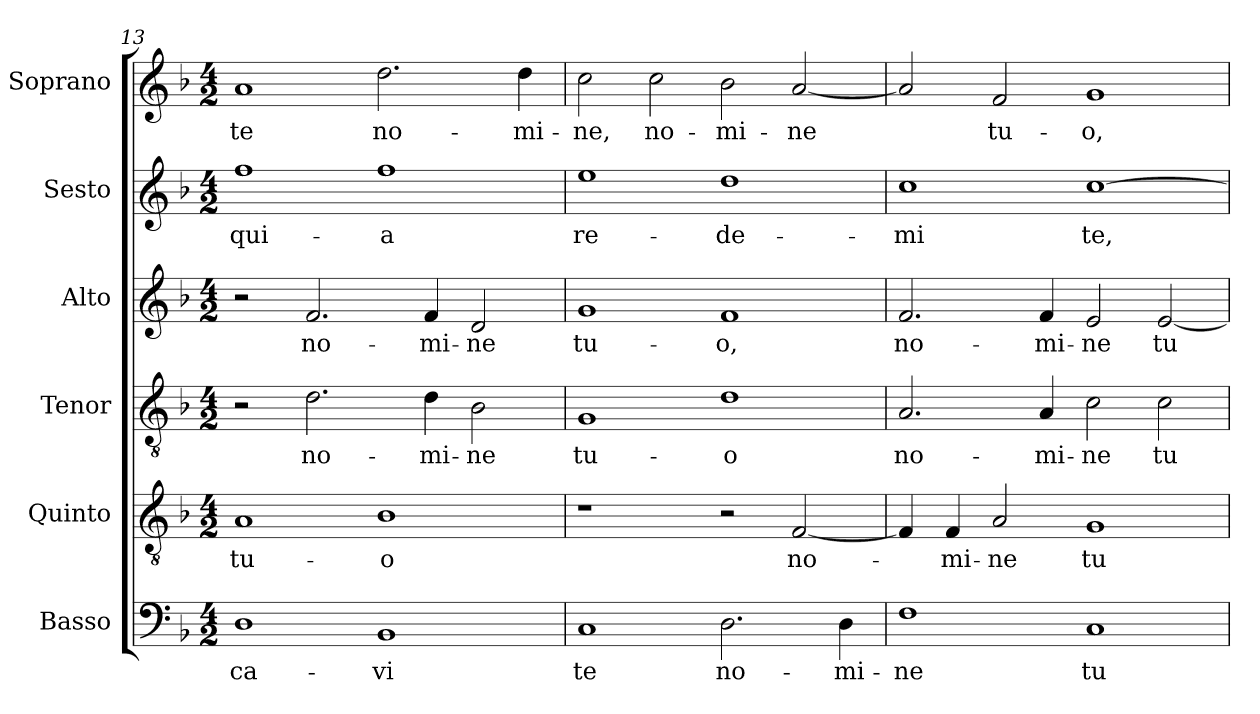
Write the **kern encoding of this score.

**kern	**text	**kern	**text	**kern	**text	**kern	**text	**kern	**text	**kern	**text
*part6	*part6	*part5	*part5	*part4	*part4	*part3	*part3	*part2	*part2	*part1	*part1
*staff6	*staff6	*staff5	*staff5	*staff4	*staff4	*staff3	*staff3	*staff2	*staff2	*staff1	*staff1
*I"Basso	*	*I"Quinto	*	*I"Tenor	*	*I"Alto	*	*I"Sesto	*	*I"Soprano	*
*I'B.	*	*I'Q.	*	*I'T.	*	*I'A.	*	*I'Ss.	*	*I'S.	*
*clefF4	*	*clefGv2	*	*clefGv2	*	*clefG2	*	*clefG2	*	*clefG2	*
*	*	*ITrd7c12	*	*ITrd7c12	*	*	*	*	*	*	*
*k[b-]	*	*k[b-]	*	*k[b-]	*	*k[b-]	*	*k[b-]	*	*k[b-]	*
*F:	*	*F:	*	*F:	*	*F:	*	*F:	*	*F:	*
*M4/2	*	*M4/2	*	*M4/2	*	*M4/2	*	*M4/2	*	*M4/2	*
=13	=13	=13	=13	=13	=13	=13	=13	=13	=13	=13	=13
!	!LO:LY:b:color=#000000	!	!	!	!	!	!	!	!	!	!
!	!	!	!LO:LY:b:color=#000000	!	!	!	!	!	!	!	!
!	!	!	!	!	!	!	!	!	!LO:LY:b:color=#000000	!	!
!	!	!	!	!	!	!	!	!	!	!	!LO:LY:b:color=#000000
1Di	-ca-	1AAi	tu-	2r	.	2r	.	1ffi	qui-	1ai	te
!	!	!	!	!	!LO:LY:b:color=#000000	!	!	!	!	!	!
!	!	!	!	!	!	!	!LO:LY:b:color=#000000	!	!	!	!
.	.	.	.	2.Di\	no-	2.fi/	no-	.	.	.	.
!	!LO:LY:b:color=#000000	!	!	!	!	!	!	!	!	!	!
!	!	!	!LO:LY:b:color=#000000	!	!	!	!	!	!	!	!
!	!	!	!	!	!	!	!	!	!LO:LY:b:color=#000000	!	!
!	!	!	!	!	!	!	!	!	!	!	!LO:LY:b:color=#000000
1BB-i	-vi	1BB-i	-o	.	.	.	.	1ffi	-a	2.ddi\	no-
!	!	!	!	!	!LO:LY:b:color=#000000	!	!	!	!	!	!
!	!	!	!	!	!	!	!LO:LY:b:color=#000000	!	!	!	!
.	.	.	.	4Di\	-mi-	4fi/	-mi-	.	.	.	.
!	!	!	!	!	!LO:LY:b:color=#000000	!	!	!	!	!	!
!	!	!	!	!	!	!	!LO:LY:b:color=#000000	!	!	!	!
.	.	.	.	2BB-i\	-ne	2di/	-ne	.	.	.	.
!	!	!	!	!	!	!	!	!	!	!	!LO:LY:b:color=#000000
.	.	.	.	.	.	.	.	.	.	4ddi\	-mi-
!!LO:PB:g=z
=14	=14	=14	=14	=14	=14	=14	=14	=14	=14	=14	=14
!	!LO:LY:b:color=#000000	!	!	!	!	!	!	!	!	!	!
!	!	!	!	!	!LO:LY:b:color=#000000	!	!	!	!	!	!
!	!	!	!	!	!	!	!LO:LY:b:color=#000000	!	!	!	!
!	!	!	!	!	!	!	!	!	!LO:LY:b:color=#000000	!	!
!	!	!	!	!	!	!	!	!	!	!	!LO:LY:b:color=#000000
1Ci	te	1r	.	1GGi	tu-	1gi	tu-	1eei	re-	2cci\	-ne,
!	!	!	!	!	!	!	!	!	!	!	!LO:LY:b:color=#000000
.	.	.	.	.	.	.	.	.	.	2cci\	no-
!	!LO:LY:b:color=#000000	!	!	!	!	!	!	!	!	!	!
!	!	!	!	!	!LO:LY:b:color=#000000	!	!	!	!	!	!
!	!	!	!	!	!	!	!LO:LY:b:color=#000000	!	!	!	!
!	!	!	!	!	!	!	!	!	!LO:LY:b:color=#000000	!	!
!	!	!	!	!	!	!	!	!	!	!	!LO:LY:b:color=#000000
2.Di\	no-	2r	.	1Di	-o	1fi	-o,	1ddi	-de-	2b-i\	-mi-
!	!	!	!LO:LY:b:color=#000000	!	!	!	!	!	!	!	!
!	!	!	!	!	!	!	!	!	!	!	!LO:LY:b:color=#000000
.	.	[2FFi/	no-	.	.	.	.	.	.	[2ai/	-ne
!	!LO:LY:b:color=#000000	!	!	!	!	!	!	!	!	!	!
4Di\	-mi-	.	.	.	.	.	.	.	.	.	.
=15	=15	=15	=15	=15	=15	=15	=15	=15	=15	=15	=15
!	!LO:LY:b:color=#000000	!	!	!	!	!	!	!	!	!	!
!	!	!	!	!	!LO:LY:b:color=#000000	!	!	!	!	!	!
!	!	!	!	!	!	!	!LO:LY:b:color=#000000	!	!	!	!
!	!	!	!	!	!	!	!	!	!LO:LY:b:color=#000000	!	!
1Fi	-ne	4FFi/]	.	2.AAi/	no-	2.fi/	no-	1cci	-mi	2ai/]	.
!	!	!	!LO:LY:b:color=#000000	!	!	!	!	!	!	!	!
.	.	4FFi/	-mi-	.	.	.	.	.	.	.	.
!	!	!	!LO:LY:b:color=#000000	!	!	!	!	!	!	!	!
!	!	!	!	!	!	!	!	!	!	!	!LO:LY:b:color=#000000
.	.	2AAi/	-ne	.	.	.	.	.	.	2fi/	tu-
!	!	!	!	!	!LO:LY:b:color=#000000	!	!	!	!	!	!
!	!	!	!	!	!	!	!LO:LY:b:color=#000000	!	!	!	!
.	.	.	.	4AAi/	-mi-	4fi/	-mi-	.	.	.	.
!	!LO:LY:b:color=#000000	!	!	!	!	!	!	!	!	!	!
!	!	!	!LO:LY:b:color=#000000	!	!	!	!	!	!	!	!
!	!	!	!	!	!LO:LY:b:color=#000000	!	!	!	!	!	!
!	!	!	!	!	!	!	!LO:LY:b:color=#000000	!	!	!	!
!	!	!	!	!	!	!	!	!	!LO:LY:b:color=#000000	!	!
!	!	!	!	!	!	!	!	!	!	!	!LO:LY:b:color=#000000
1Ci	tu-	1GGi	tu-	2Ci\	-ne	2ei/	-ne	[1cci	te,	1gi	-o,
!	!	!	!	!	!LO:LY:b:color=#000000	!	!	!	!	!	!
!	!	!	!	!	!	!	!LO:LY:b:color=#000000	!	!	!	!
.	.	.	.	2Ci\	tu-	[2ei/	tu-	.	.	.	.
=	=	=	=	=	=	=	=	=	=	=	=
*-	*-	*-	*-	*-	*-	*-	*-	*-	*-	*-	*-
